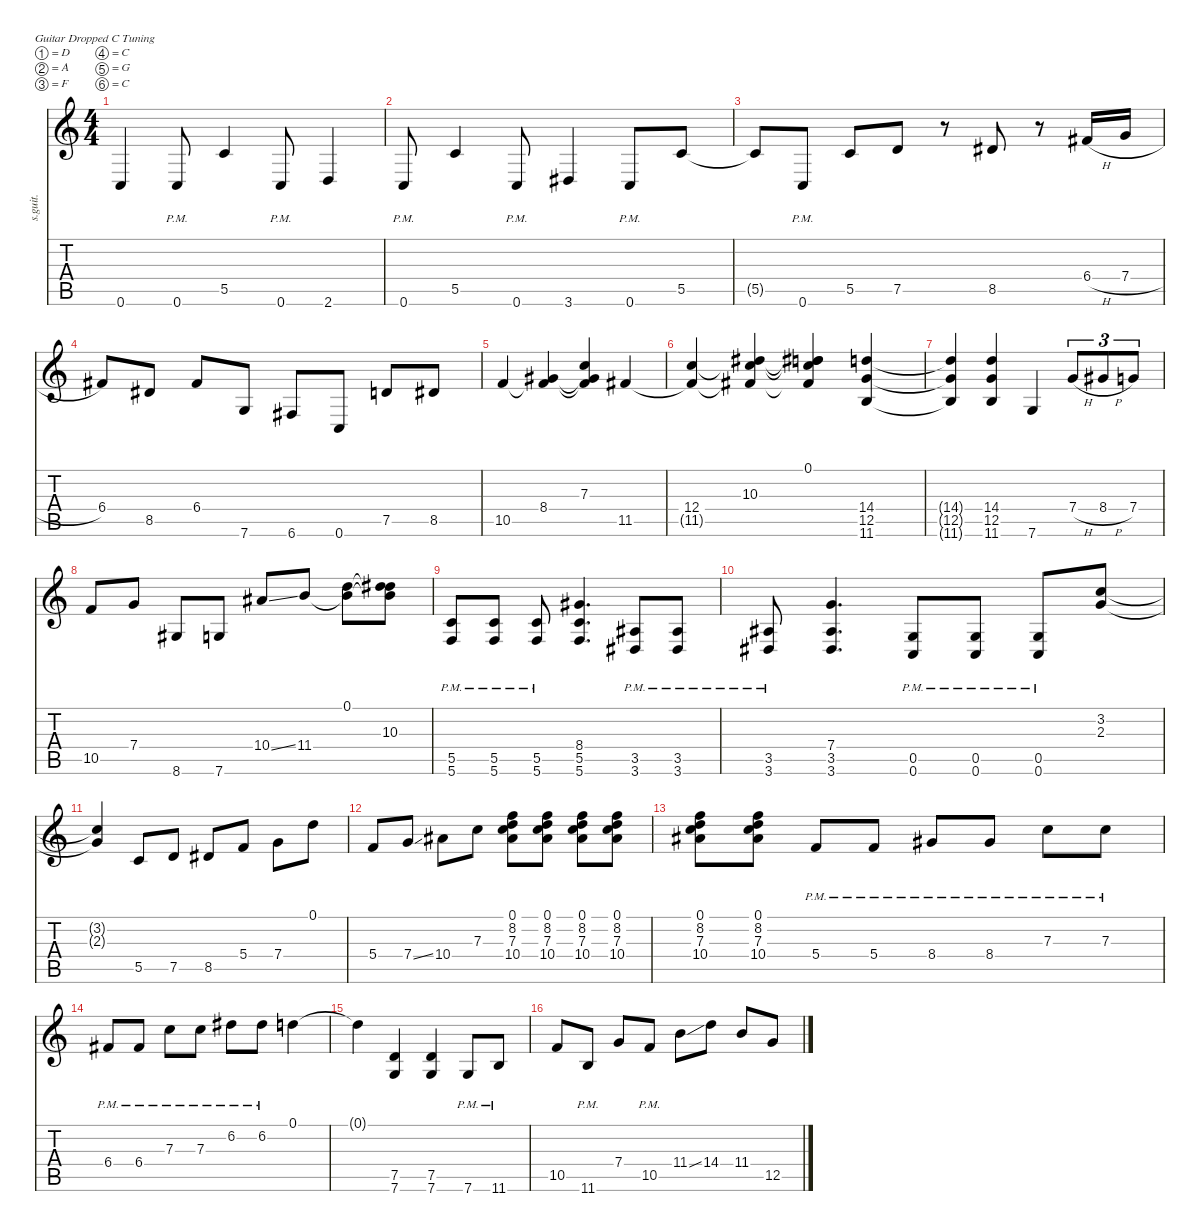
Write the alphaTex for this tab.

\defaultSystemsLayout 4
\hideDynamics
\bracketExtendMode nobrackets
\track ("Misha \"Bulb\" Mansoor" "s.guit.") {instrument distortionguitar}
\staff {score tabs}
\tuning (D4 A3 F3 C3 G2 C2)
\ts (4 4)
\tempo (213 hide)
\clef g2
\ks c
0.6.4{lyrics (0 "") lyrics (1 "") lyrics (2 "") lyrics (3 "") lyrics (4 "") dy mf} 0.6{pm}.8{lyrics (0 "") lyrics (1 "") lyrics (2 "") lyrics (3 "") lyrics (4 "")} 5.5.4{lyrics (0 "") lyrics (1 "") lyrics (2 "") lyrics (3 "") lyrics (4 "")} 0.6{pm}.8{lyrics (0 "") lyrics (1 "") lyrics (2 "") lyrics (3 "") lyrics (4 "")} 2.6.4{lyrics (0 "") lyrics (1 "") lyrics (2 "") lyrics (3 "") lyrics (4 "")} |
0.6{pm}.8{lyrics (0 "") lyrics (1 "") lyrics (2 "") lyrics (3 "") lyrics (4 "")} 5.5.4{lyrics (0 "") lyrics (1 "") lyrics (2 "") lyrics (3 "") lyrics (4 "")} 0.6{pm}.8{lyrics (0 "") lyrics (1 "") lyrics (2 "") lyrics (3 "") lyrics (4 "")} 3.6{acc #}.4{lyrics (0 "") lyrics (1 "") lyrics (2 "") lyrics (3 "") lyrics (4 "")} 0.6{pm}.8{lyrics (0 "") lyrics (1 "") lyrics (2 "") lyrics (3 "") lyrics (4 "")} 5.5.8{lyrics (0 "") lyrics (1 "") lyrics (2 "") lyrics (3 "") lyrics (4 "")} |
5.5{t}.8{lyrics (0 "") lyrics (1 "") lyrics (2 "") lyrics (3 "") lyrics (4 "")} 0.6{pm}.8{lyrics (0 "") lyrics (1 "") lyrics (2 "") lyrics (3 "") lyrics (4 "")} 5.5.8{lyrics (0 "") lyrics (1 "") lyrics (2 "") lyrics (3 "") lyrics (4 "")} 7.5.8{lyrics (0 "") lyrics (1 "") lyrics (2 "") lyrics (3 "") lyrics (4 "")} r.8 8.5{acc #}.8{lyrics (0 "") lyrics (1 "") lyrics (2 "") lyrics (3 "") lyrics (4 "")} r.8 6.4{h acc #}.16{lyrics (0 "") lyrics (1 "") lyrics (2 "") lyrics (3 "") lyrics (4 "")} 7.4{h}.16{lyrics (0 "") lyrics (1 "") lyrics (2 "") lyrics (3 "") lyrics (4 "")} |
6.4{acc #}.8{lyrics (0 "") lyrics (1 "") lyrics (2 "") lyrics (3 "") lyrics (4 "")} 8.5{acc #}.8{lyrics (0 "") lyrics (1 "") lyrics (2 "") lyrics (3 "") lyrics (4 "")} 6.4{acc #}.8{lyrics (0 "") lyrics (1 "") lyrics (2 "") lyrics (3 "") lyrics (4 "")} 7.6.8{lyrics (0 "") lyrics (1 "") lyrics (2 "") lyrics (3 "") lyrics (4 "")} 6.6{acc #}.8{lyrics (0 "") lyrics (1 "") lyrics (2 "") lyrics (3 "") lyrics (4 "")} 0.6.8{lyrics (0 "") lyrics (1 "") lyrics (2 "") lyrics (3 "") lyrics (4 "")} 7.5.8{lyrics (0 "") lyrics (1 "") lyrics (2 "") lyrics (3 "") lyrics (4 "")} 8.5{acc #}.8{lyrics (0 "") lyrics (1 "") lyrics (2 "") lyrics (3 "") lyrics (4 "")} |
10.5.4{lyrics (0 "") lyrics (1 "") lyrics (2 "") lyrics (3 "") lyrics (4 "")} (8.4{acc #} 10.5{t}).4{lyrics (0 "") lyrics (1 "") lyrics (2 "") lyrics (3 "") lyrics (4 "")} (7.3 8.4{t acc #} 10.5{t}).4{lyrics (0 "") lyrics (1 "") lyrics (2 "") lyrics (3 "") lyrics (4 "")} 11.5{acc #}.4{lyrics (0 "") lyrics (1 "") lyrics (2 "") lyrics (3 "") lyrics (4 "")} |
(12.4 11.5{t acc #}).4{lyrics (0 "") lyrics (1 "") lyrics (2 "") lyrics (3 "") lyrics (4 "")} (10.3{acc #} 12.4{t} 11.5{t acc #}).4{lyrics (0 "") lyrics (1 "") lyrics (2 "") lyrics (3 "") lyrics (4 "")} (0.1 10.3{t acc #} 12.4{t} 11.5{t acc #}).4{lyrics (0 "") lyrics (1 "") lyrics (2 "") lyrics (3 "") lyrics (4 "")} (14.4 12.5 11.6).4{lyrics (0 "") lyrics (1 "") lyrics (2 "") lyrics (3 "") lyrics (4 "")} |
(14.4{t} 12.5{t} 11.6{t}).4{lyrics (0 "") lyrics (1 "") lyrics (2 "") lyrics (3 "") lyrics (4 "")} (14.4 12.5 11.6).4{lyrics (0 "") lyrics (1 "") lyrics (2 "") lyrics (3 "") lyrics (4 "")} 7.6.4{lyrics (0 "") lyrics (1 "") lyrics (2 "") lyrics (3 "") lyrics (4 "")} 7.4{h}.8{tu (3 2) lyrics (0 "") lyrics (1 "") lyrics (2 "") lyrics (3 "") lyrics (4 "")} 8.4{h acc #}.8{tu (3 2) lyrics (0 "") lyrics (1 "") lyrics (2 "") lyrics (3 "") lyrics (4 "")} 7.4.8{tu (3 2) lyrics (0 "") lyrics (1 "") lyrics (2 "") lyrics (3 "") lyrics (4 "")} |
10.5.8{lyrics (0 "") lyrics (1 "") lyrics (2 "") lyrics (3 "") lyrics (4 "")} 7.4.8{lyrics (0 "") lyrics (1 "") lyrics (2 "") lyrics (3 "") lyrics (4 "")} 8.6{acc #}.8{lyrics (0 "") lyrics (1 "") lyrics (2 "") lyrics (3 "") lyrics (4 "")} 7.6.8{lyrics (0 "") lyrics (1 "") lyrics (2 "") lyrics (3 "") lyrics (4 "")} 10.4{ss acc #}.8{lyrics (0 "") lyrics (1 "") lyrics (2 "") lyrics (3 "") lyrics (4 "")} 11.4.8{lyrics (0 "") lyrics (1 "") lyrics (2 "") lyrics (3 "") lyrics (4 "")} (0.1 11.4{t}).8{lyrics (0 "") lyrics (1 "") lyrics (2 "") lyrics (3 "") lyrics (4 "")} (0.1{t} 10.3{acc #} 11.4{t}).8{lyrics (0 "") lyrics (1 "") lyrics (2 "") lyrics (3 "") lyrics (4 "")} |
(5.5{pm} 5.6{pm}).8{lyrics (0 "") lyrics (1 "") lyrics (2 "") lyrics (3 "") lyrics (4 "")} (5.5{pm} 5.6{pm}).8{lyrics (0 "") lyrics (1 "") lyrics (2 "") lyrics (3 "") lyrics (4 "")} (5.5{pm} 5.6{pm}).8{lyrics (0 "") lyrics (1 "") lyrics (2 "") lyrics (3 "") lyrics (4 "")} (8.4{acc #} 5.5 5.6).4{d lyrics (0 "") lyrics (1 "") lyrics (2 "") lyrics (3 "") lyrics (4 "")} (3.5{pm acc #} 3.6{pm acc #}).8{lyrics (0 "") lyrics (1 "") lyrics (2 "") lyrics (3 "") lyrics (4 "")} (3.5{pm acc #} 3.6{pm acc #}).8{lyrics (0 "") lyrics (1 "") lyrics (2 "") lyrics (3 "") lyrics (4 "")} |
(3.5{pm acc #} 3.6{pm acc #}).8{lyrics (0 "") lyrics (1 "") lyrics (2 "") lyrics (3 "") lyrics (4 "")} (7.4 3.5{acc #} 3.6{acc #}).4{d lyrics (0 "") lyrics (1 "") lyrics (2 "") lyrics (3 "") lyrics (4 "")} (0.5{pm} 0.6{pm}).8{lyrics (0 "") lyrics (1 "") lyrics (2 "") lyrics (3 "") lyrics (4 "")} (0.5{pm} 0.6{pm}).8{lyrics (0 "") lyrics (1 "") lyrics (2 "") lyrics (3 "") lyrics (4 "")} (0.5{pm} 0.6{pm}).8{lyrics (0 "") lyrics (1 "") lyrics (2 "") lyrics (3 "") lyrics (4 "")} (3.2 2.3).8{lyrics (0 "") lyrics (1 "") lyrics (2 "") lyrics (3 "") lyrics (4 "")} |
(3.2{t} 2.3{t}).4{lyrics (0 "") lyrics (1 "") lyrics (2 "") lyrics (3 "") lyrics (4 "")} 5.5.8{lyrics (0 "") lyrics (1 "") lyrics (2 "") lyrics (3 "") lyrics (4 "")} 7.5.8{lyrics (0 "") lyrics (1 "") lyrics (2 "") lyrics (3 "") lyrics (4 "")} 8.5{acc #}.8{lyrics (0 "") lyrics (1 "") lyrics (2 "") lyrics (3 "") lyrics (4 "")} 5.4.8{lyrics (0 "") lyrics (1 "") lyrics (2 "") lyrics (3 "") lyrics (4 "")} 7.4.8{lyrics (0 "") lyrics (1 "") lyrics (2 "") lyrics (3 "") lyrics (4 "")} 0.1.8{lyrics (0 "") lyrics (1 "") lyrics (2 "") lyrics (3 "") lyrics (4 "")} |
5.4.8{lyrics (0 "") lyrics (1 "") lyrics (2 "") lyrics (3 "") lyrics (4 "")} 7.4{ss}.8{lyrics (0 "") lyrics (1 "") lyrics (2 "") lyrics (3 "") lyrics (4 "") dy f} 10.4{acc #}.8{lyrics (0 "") lyrics (1 "") lyrics (2 "") lyrics (3 "") lyrics (4 "") dy mf} 7.3.8{lyrics (0 "") lyrics (1 "") lyrics (2 "") lyrics (3 "") lyrics (4 "")} (0.1 8.2 7.3 10.4{acc #}).8{lyrics (0 "") lyrics (1 "") lyrics (2 "") lyrics (3 "") lyrics (4 "")} (0.1 8.2 7.3 10.4{acc #}).8{lyrics (0 "") lyrics (1 "") lyrics (2 "") lyrics (3 "") lyrics (4 "")} (0.1 8.2 7.3 10.4{acc #}).8{lyrics (0 "") lyrics (1 "") lyrics (2 "") lyrics (3 "") lyrics (4 "")} (0.1 8.2 7.3 10.4{acc #}).8{lyrics (0 "") lyrics (1 "") lyrics (2 "") lyrics (3 "") lyrics (4 "")} |
(0.1 8.2 7.3 10.4{acc #}).8{lyrics (0 "") lyrics (1 "") lyrics (2 "") lyrics (3 "") lyrics (4 "")} (0.1 8.2 7.3 10.4{acc #}).8{lyrics (0 "") lyrics (1 "") lyrics (2 "") lyrics (3 "") lyrics (4 "")} 5.4{pm}.8{lyrics (0 "") lyrics (1 "") lyrics (2 "") lyrics (3 "") lyrics (4 "")} 5.4{pm}.8{lyrics (0 "") lyrics (1 "") lyrics (2 "") lyrics (3 "") lyrics (4 "")} 8.4{pm acc #}.8{lyrics (0 "") lyrics (1 "") lyrics (2 "") lyrics (3 "") lyrics (4 "")} 8.4{pm acc #}.8{lyrics (0 "") lyrics (1 "") lyrics (2 "") lyrics (3 "") lyrics (4 "")} 7.3{pm}.8{lyrics (0 "") lyrics (1 "") lyrics (2 "") lyrics (3 "") lyrics (4 "")} 7.3{pm}.8{lyrics (0 "") lyrics (1 "") lyrics (2 "") lyrics (3 "") lyrics (4 "")} |
6.4{pm acc #}.8{lyrics (0 "") lyrics (1 "") lyrics (2 "") lyrics (3 "") lyrics (4 "")} 6.4{pm acc #}.8{lyrics (0 "") lyrics (1 "") lyrics (2 "") lyrics (3 "") lyrics (4 "")} 7.3{pm}.8{lyrics (0 "") lyrics (1 "") lyrics (2 "") lyrics (3 "") lyrics (4 "")} 7.3{pm}.8{lyrics (0 "") lyrics (1 "") lyrics (2 "") lyrics (3 "") lyrics (4 "")} 6.2{pm acc #}.8{lyrics (0 "") lyrics (1 "") lyrics (2 "") lyrics (3 "") lyrics (4 "")} 6.2{pm acc #}.8{lyrics (0 "") lyrics (1 "") lyrics (2 "") lyrics (3 "") lyrics (4 "")} 0.1.4{lyrics (0 "") lyrics (1 "") lyrics (2 "") lyrics (3 "") lyrics (4 "")} |
0.1{t}.4{lyrics (0 "") lyrics (1 "") lyrics (2 "") lyrics (3 "") lyrics (4 "")} (7.5 7.6).4{lyrics (0 "") lyrics (1 "") lyrics (2 "") lyrics (3 "") lyrics (4 "")} (7.5 7.6).4{lyrics (0 "") lyrics (1 "") lyrics (2 "") lyrics (3 "") lyrics (4 "")} 7.6{pm}.8{lyrics (0 "") lyrics (1 "") lyrics (2 "") lyrics (3 "") lyrics (4 "")} 11.6{pm}.8{lyrics (0 "") lyrics (1 "") lyrics (2 "") lyrics (3 "") lyrics (4 "")} |
10.5.8{lyrics (0 "") lyrics (1 "") lyrics (2 "") lyrics (3 "") lyrics (4 "")} 11.6{pm}.8{lyrics (0 "") lyrics (1 "") lyrics (2 "") lyrics (3 "") lyrics (4 "")} 7.4.8{lyrics (0 "") lyrics (1 "") lyrics (2 "") lyrics (3 "") lyrics (4 "")} 10.5{pm}.8{lyrics (0 "") lyrics (1 "") lyrics (2 "") lyrics (3 "") lyrics (4 "")} 11.4{ss}.8{lyrics (0 "") lyrics (1 "") lyrics (2 "") lyrics (3 "") lyrics (4 "")} 14.4.8{lyrics (0 "") lyrics (1 "") lyrics (2 "") lyrics (3 "") lyrics (4 "")} 11.4.8{lyrics (0 "") lyrics (1 "") lyrics (2 "") lyrics (3 "") lyrics (4 "")} 12.5.8{lyrics (0 "") lyrics (1 "") lyrics (2 "") lyrics (3 "") lyrics (4 "")}
